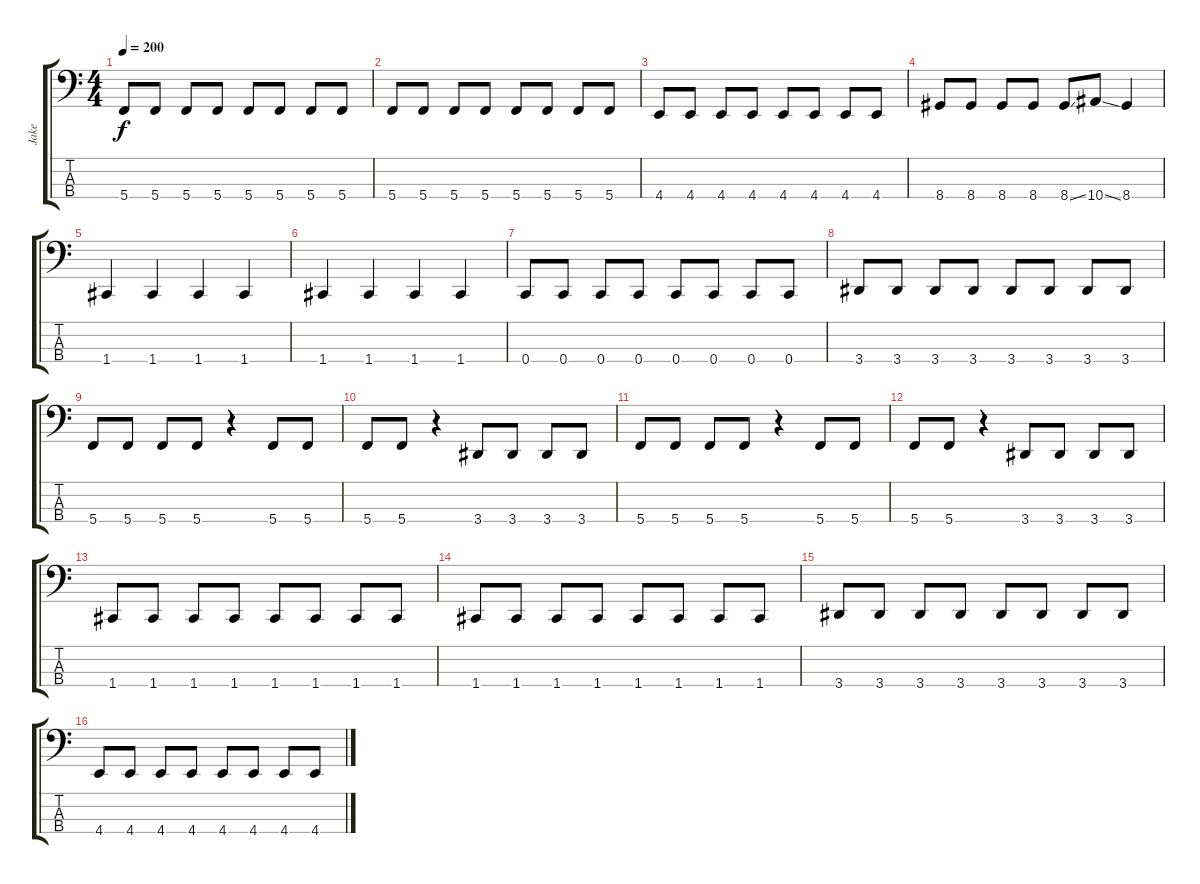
\track ("Jake" "Jake") {instrument electricbassfinger}
\staff {score tabs}
\tuning (F2 C2 G1 C1) {hide}
\ts (4 4)
\tempo 200
\clef f4
\ks c
5.4.8{dy f} 5.4.8 5.4.8 5.4.8 5.4.8 5.4.8 5.4.8 5.4.8 |
5.4.8 5.4.8 5.4.8 5.4.8 5.4.8 5.4.8 5.4.8 5.4.8 |
4.4.8 4.4.8 4.4.8 4.4.8 4.4.8 4.4.8 4.4.8 4.4.8 |
8.4.8 8.4.8 8.4.8 8.4.8 8.4{ss}.8 10.4{ss}.8 8.4.4 |
1.4.4 1.4.4 1.4.4 1.4.4 |
1.4.4 1.4.4 1.4.4 1.4.4 |
0.4.8 0.4.8 0.4.8 0.4.8 0.4.8 0.4.8 0.4.8 0.4.8 |
3.4.8 3.4.8 3.4.8 3.4.8 3.4.8 3.4.8 3.4.8 3.4.8 |
5.4.8 5.4.8 5.4.8 5.4.8 r.4 5.4.8 5.4.8 |
5.4.8 5.4.8 r.4 3.4.8 3.4.8 3.4.8 3.4.8 |
5.4.8 5.4.8 5.4.8 5.4.8 r.4 5.4.8 5.4.8 |
5.4.8 5.4.8 r.4 3.4.8 3.4.8 3.4.8 3.4.8 |
1.4.8 1.4.8 1.4.8 1.4.8 1.4.8 1.4.8 1.4.8 1.4.8 |
1.4.8 1.4.8 1.4.8 1.4.8 1.4.8 1.4.8 1.4.8 1.4.8 |
3.4.8 3.4.8 3.4.8 3.4.8 3.4.8 3.4.8 3.4.8 3.4.8 |
4.4.8 4.4.8 4.4.8 4.4.8 4.4.8 4.4.8 4.4.8 4.4.8
